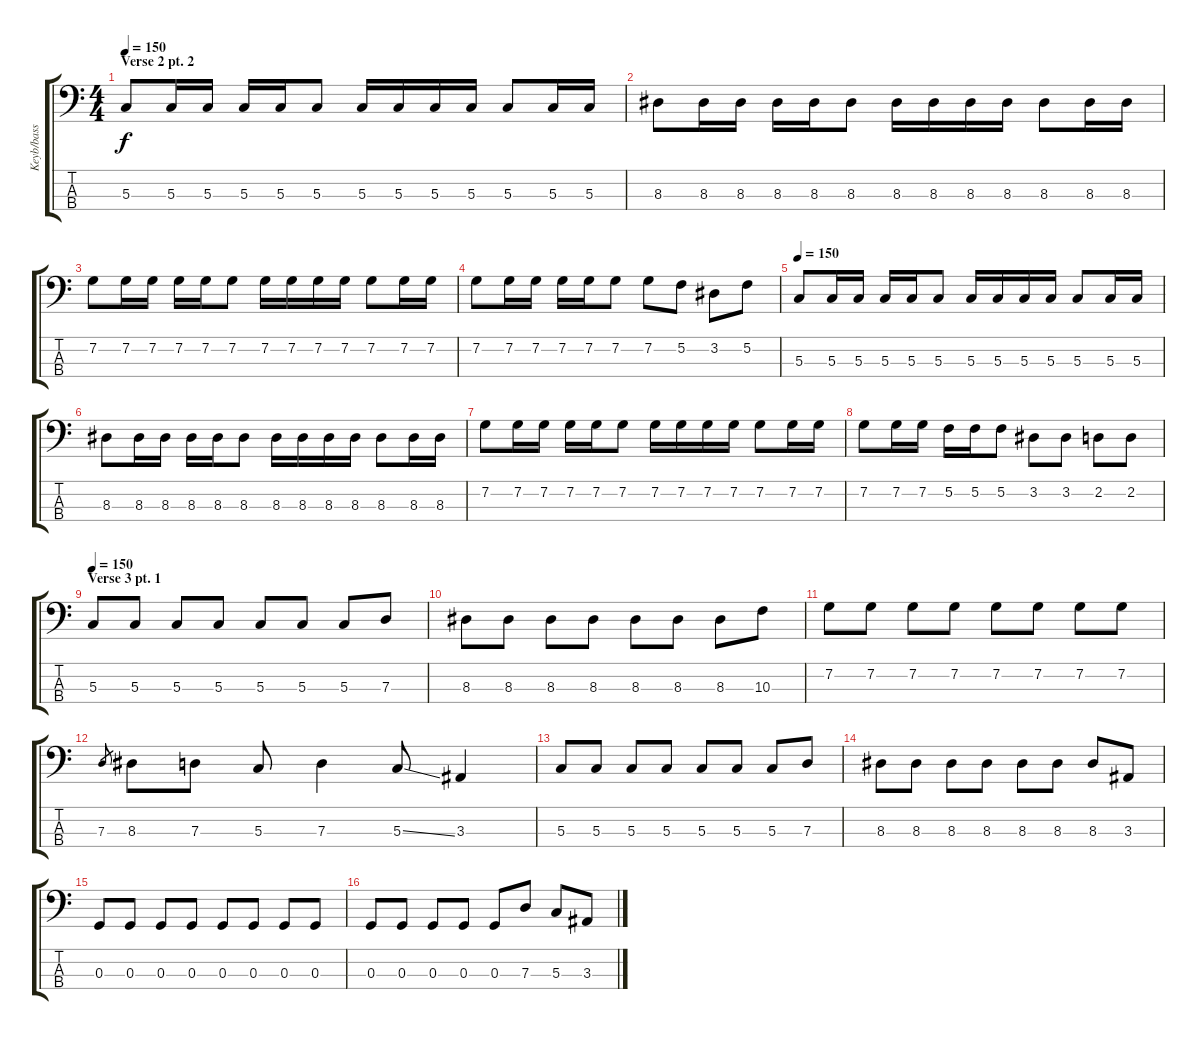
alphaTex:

\track ("Keyb/bass" "Keyb/bass") {instrument electricbasspick}
\staff {score tabs}
\tuning (F2 C2 G1 C1) {hide}
\ts (4 4)
\section ("" "Verse 2 pt. 2")
\tempo 150
\clef f4
\ks c
5.3.8{dy f} 5.3.16 5.3.16 5.3.16 5.3.16 5.3.8 5.3.16 5.3.16 5.3.16 5.3.16 5.3.8 5.3.16 5.3.16 |
8.3.8 8.3.16 8.3.16 8.3.16 8.3.16 8.3.8 8.3.16 8.3.16 8.3.16 8.3.16 8.3.8 8.3.16 8.3.16 |
7.2.8 7.2.16 7.2.16 7.2.16 7.2.16 7.2.8 7.2.16 7.2.16 7.2.16 7.2.16 7.2.8 7.2.16 7.2.16 |
7.2.8 7.2.16 7.2.16 7.2.16 7.2.16 7.2.8 7.2.8 5.2.8 3.2.8 5.2.8 |
\tempo 150
5.3.8 5.3.16 5.3.16 5.3.16 5.3.16 5.3.8 5.3.16 5.3.16 5.3.16 5.3.16 5.3.8 5.3.16 5.3.16 |
8.3.8 8.3.16 8.3.16 8.3.16 8.3.16 8.3.8 8.3.16 8.3.16 8.3.16 8.3.16 8.3.8 8.3.16 8.3.16 |
7.2.8 7.2.16 7.2.16 7.2.16 7.2.16 7.2.8 7.2.16 7.2.16 7.2.16 7.2.16 7.2.8 7.2.16 7.2.16 |
7.2.8 7.2.16 7.2.16 5.2.16 5.2.16 5.2.8 3.2.8 3.2.8 2.2.8 2.2.8 |
\section ("" "Verse 3 pt. 1")
\tempo 150
5.3.8 5.3.8 5.3.8 5.3.8 5.3.8 5.3.8 5.3.8 7.3.8 |
8.3.8 8.3.8 8.3.8 8.3.8 8.3.8 8.3.8 8.3.8 10.3.8 |
7.2.8 7.2.8 7.2.8 7.2.8 7.2.8 7.2.8 7.2.8 7.2.8 |
7.3.8{gr} 8.3.8 7.3.8 5.3.8 7.3.4 5.3{ss}.8 3.3.4 |
5.3.8 5.3.8 5.3.8 5.3.8 5.3.8 5.3.8 5.3.8 7.3.8 |
8.3.8 8.3.8 8.3.8 8.3.8 8.3.8 8.3.8 8.3.8 3.3.8 |
0.3.8 0.3.8 0.3.8 0.3.8 0.3.8 0.3.8 0.3.8 0.3.8 |
0.3.8 0.3.8 0.3.8 0.3.8 0.3.8 7.3.8 5.3.8 3.3.8
